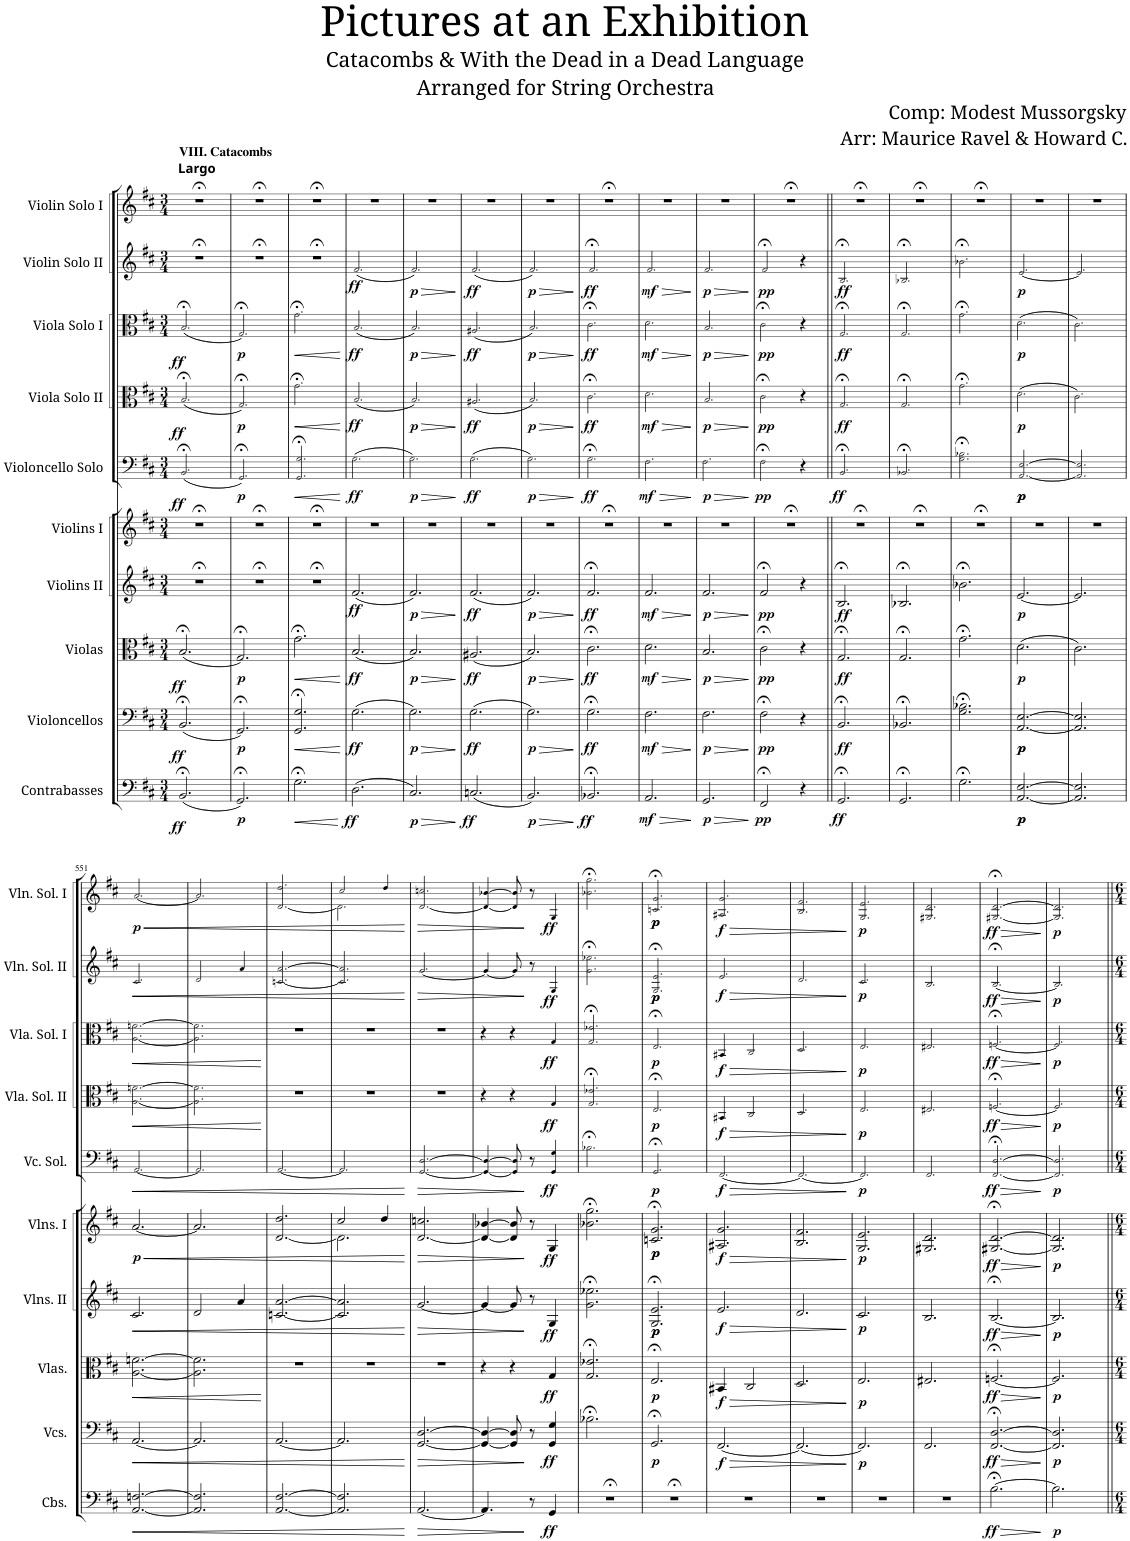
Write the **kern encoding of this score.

**kern	**dynam	**kern	**dynam	**kern	**dynam	**kern	**dynam	**kern	**dynam	**kern	**dynam	**kern	**dynam	**kern	**dynam	**kern	**dynam	**kern	**dynam
*part10	*part10	*part9	*part9	*part8	*part8	*part7	*part7	*part6	*part6	*part5	*part5	*part4	*part4	*part3	*part3	*part2	*part2	*part1	*part1
*staff10	*staff10	*staff9	*staff9	*staff8	*staff8	*staff7	*staff7	*staff6	*staff6	*staff5	*staff5	*staff4	*staff4	*staff3	*staff3	*staff2	*staff2	*staff1	*staff1
*I"Contrabasses	*	*I"Violoncellos	*	*I"Violas	*	*I"Violins II	*	*I"Violins I	*	*I"Violoncello Solo	*	*I"Viola Solo II	*	*I"Viola Solo I	*	*I"Violin Solo II	*	*I"Violin Solo I	*
*I'Cbs.	*	*I'Vcs.	*	*I'Vlas.	*	*I'Vlns. II	*	*I'Vlns. I	*	*I'Vc. Sol.	*	*I'Vla. Sol. II	*	*I'Vla. Sol. I	*	*I'Vln. Sol. II	*	*I'Vln. Sol. I	*
*clefF4	*	*clefF4	*	*clefC3	*	*clefG2	*	*clefG2	*	*clefF4	*	*clefC3	*	*clefC3	*	*clefG2	*	*clefG2	*
*Trd7c12	*	*	*	*	*	*	*	*	*	*	*	*	*	*	*	*	*	*	*
*k[f#c#]	*	*k[f#c#]	*	*k[f#c#]	*	*k[f#c#]	*	*k[f#c#]	*	*k[f#c#]	*	*k[f#c#]	*	*k[f#c#]	*	*k[f#c#]	*	*k[f#c#]	*
*M3/4	*	*M3/4	*	*M3/4	*	*M3/4	*	*M3/4	*	*M3/4	*	*M3/4	*	*M3/4	*	*M3/4	*	*M3/4	*
=535	=535	=535	=535	=535	=535	=535	=535	=535	=535	=535	=535	=535	=535	=535	=535	=535	=535	=535	=535
!	!	!	!	!	!	!	!	!	!	!	!	!	!	!	!	!	!	!LO:TX:a:B:t=VIII. Catacombs	!
!	!	!	!	!	!	!	!	!	!	!	!	!	!	!	!	!	!	!LO:TX:a:t=Largo	!
!	!LO:DY:b	!	!LO:DY:b	!	!LO:DY:b	!	!	!	!	!	!LO:DY:b	!	!LO:DY:b	!	!LO:DY:b	!	!	!	!
(2.BB;</	ff	(2.BB;</	ff	(2.B;</	ff	2.r;<	.	2.r;<	.	(2.BB;</	ff	(2.B;</	ff	(2.B;</	ff	2.r;<	.	2.r;<	.
=536	=536	=536	=536	=536	=536	=536	=536	=536	=536	=536	=536	=536	=536	=536	=536	=536	=536	=536	=536
!	!LO:DY:b	!	!LO:DY:b	!	!LO:DY:b	!	!	!	!	!	!LO:DY:b	!	!LO:DY:b	!	!LO:DY:b	!	!	!	!
2.GG;</)	p	2.GG;</)	p	2.G;</)	p	2.r;<	.	2.r;<	.	2.GG;</)	p	2.G;</)	p	2.G;</)	p	2.r;<	.	2.r;<	.
=537	=537	=537	=537	=537	=537	=537	=537	=537	=537	=537	=537	=537	=537	=537	=537	=537	=537	=537	=537
!	!LO:HP:b	!	!LO:HP:b	!	!LO:HP:b	!	!	!	!	!	!LO:HP:b	!	!LO:HP:b	!	!LO:HP:b	!	!	!	!
2.G;<\	<	2.GG/;< 2.G/;<	<	2.g;<\	<	2.r;<	.	2.r;<	.	2.GG/;< 2.G/;<	<	2.g;<\	<	2.g;<\	<	2.r;<	.	2.r;<	.
.	[	.	[	.	[	.	.	.	.	.	[	.	[	.	[	.	.	.	.
=538	=538	=538	=538	=538	=538	=538	=538	=538	=538	=538	=538	=538	=538	=538	=538	=538	=538	=538	=538
!	!LO:DY:b	!	!LO:DY:b	!	!LO:DY:b	!	!LO:DY:b	!	!	!	!LO:DY:b	!	!LO:DY:b	!	!LO:DY:b	!	!LO:DY:b	!	!
(2.D\	ff	(2.G\	ff	(2.B/	ff	(2.f#/	ff	2.r	.	(2.G\	ff	(2.B/	ff	(2.B/	ff	(2.f#/	ff	2.r	.
=539	=539	=539	=539	=539	=539	=539	=539	=539	=539	=539	=539	=539	=539	=539	=539	=539	=539	=539	=539
!	!LO:HP:b	!	!LO:HP:b	!	!LO:HP:b	!	!LO:HP:b	!	!	!	!LO:HP:b	!	!LO:HP:b	!	!LO:HP:b	!	!LO:HP:b	!	!
!	!LO:DY:n=1:b	!	!LO:DY:n=1:b	!	!LO:DY:n=1:b	!	!LO:DY:n=1:b	!	!	!	!LO:DY:n=1:b	!	!LO:DY:n=1:b	!	!LO:DY:n=1:b	!	!LO:DY:n=1:b	!	!
2.C#/)	> p	2.G\)	> p	2.B/)	> p	2.f#/)	> p	2.r	.	2.G\)	> p	2.B/)	> p	2.B/)	> p	2.f#/)	> p	2.r	.
.	]	.	]	.	]	.	]	.	.	.	]	.	]	.	]	.	]	.	.
=540	=540	=540	=540	=540	=540	=540	=540	=540	=540	=540	=540	=540	=540	=540	=540	=540	=540	=540	=540
!	!LO:DY:b	!	!LO:DY:b	!	!LO:DY:b	!	!LO:DY:b	!	!	!	!LO:DY:b	!	!LO:DY:b	!	!LO:DY:b	!	!LO:DY:b	!	!
(2.Cn/	ff	(2.G\	ff	(2.A#X/	ff	(2.f#/	ff	2.r	.	(2.G\	ff	(2.A#X/	ff	(2.A#X/	ff	(2.f#/	ff	2.r	.
=541	=541	=541	=541	=541	=541	=541	=541	=541	=541	=541	=541	=541	=541	=541	=541	=541	=541	=541	=541
!	!LO:HP:b	!	!LO:HP:b	!	!LO:HP:b	!	!LO:HP:b	!	!	!	!LO:HP:b	!	!LO:HP:b	!	!LO:HP:b	!	!LO:HP:b	!	!
!	!LO:DY:n=1:b	!	!LO:DY:n=1:b	!	!LO:DY:n=1:b	!	!LO:DY:n=1:b	!	!	!	!LO:DY:n=1:b	!	!LO:DY:n=1:b	!	!LO:DY:n=1:b	!	!LO:DY:n=1:b	!	!
2.BB/)	> p	2.G\)	> p	2.B/)	> p	2.f#/)	> p	2.r	.	2.G\)	> p	2.B/)	> p	2.B/)	> p	2.f#/)	> p	2.r	.
.	]	.	]	.	]	.	]	.	.	.	]	.	]	.	]	.	]	.	.
=542	=542	=542	=542	=542	=542	=542	=542	=542	=542	=542	=542	=542	=542	=542	=542	=542	=542	=542	=542
!	!LO:DY:b	!	!LO:DY:b	!	!LO:DY:b	!	!LO:DY:b	!	!	!	!LO:DY:b	!	!LO:DY:b	!	!LO:DY:b	!	!LO:DY:b	!	!
2.BB-X;</	ff	2.G;<\	ff	2.c#;<\	ff	2.f#;</	ff	2.r;<	.	2.G;<\	ff	2.c#;<\	ff	2.c#;<\	ff	2.f#;</	ff	2.r;<	.
=543	=543	=543	=543	=543	=543	=543	=543	=543	=543	=543	=543	=543	=543	=543	=543	=543	=543	=543	=543
!	!LO:HP:b	!	!LO:HP:b	!	!LO:HP:b	!	!LO:HP:b	!	!	!	!LO:HP:b	!	!LO:HP:b	!	!LO:HP:b	!	!LO:HP:b	!	!
!	!LO:DY:n=1:b	!	!LO:DY:n=1:b	!	!LO:DY:n=1:b	!	!LO:DY:n=1:b	!	!	!	!LO:DY:n=1:b	!	!LO:DY:n=1:b	!	!LO:DY:n=1:b	!	!LO:DY:n=1:b	!	!
2.AA/	> mf	2.F#\	> mf	2.d\	> mf	2.f#/	> mf	2.r	.	2.F#\	> mf	2.d\	> mf	2.d\	> mf	2.f#/	> mf	2.r	.
.	]	.	]	.	]	.	]	.	.	.	]	.	]	.	]	.	]	.	.
=544	=544	=544	=544	=544	=544	=544	=544	=544	=544	=544	=544	=544	=544	=544	=544	=544	=544	=544	=544
!	!LO:HP:b	!	!LO:HP:b	!	!LO:HP:b	!	!LO:HP:b	!	!	!	!LO:HP:b	!	!LO:HP:b	!	!LO:HP:b	!	!LO:HP:b	!	!
!	!LO:DY:n=1:b	!	!LO:DY:n=1:b	!	!LO:DY:n=1:b	!	!LO:DY:n=1:b	!	!	!	!LO:DY:n=1:b	!	!LO:DY:n=1:b	!	!LO:DY:n=1:b	!	!LO:DY:n=1:b	!	!
2.GG/	> p	2.F#\	> p	2.B/	> p	2.f#/	> p	2.r	.	2.F#\	> p	2.B/	> p	2.B/	> p	2.f#/	> p	2.r	.
.	]	.	]	.	]	.	]	.	.	.	]	.	]	.	]	.	]	.	.
=545	=545	=545	=545	=545	=545	=545	=545	=545	=545	=545	=545	=545	=545	=545	=545	=545	=545	=545	=545
!	!LO:DY:b	!	!LO:DY:b	!	!LO:DY:b	!	!LO:DY:b	!	!	!	!LO:DY:b	!	!LO:DY:b	!	!LO:DY:b	!	!LO:DY:b	!	!
2FF#;</	pp	2F#;<\	pp	2c#;<\	pp	2f#;</	pp	2.r;<	.	2F#;<\	pp	2c#;<\	pp	2c#;<\	pp	2f#;</	pp	2.r;<	.
4r	.	4r	.	4r	.	4r	.	.	.	4r	.	4r	.	4r	.	4r	.	.	.
=546||	=546||	=546||	=546||	=546||	=546||	=546||	=546||	=546||	=546||	=546||	=546||	=546||	=546||	=546||	=546||	=546||	=546||	=546||	=546||
!	!LO:DY:b	!	!LO:DY:b	!	!LO:DY:b	!	!LO:DY:b	!	!	!	!LO:DY:b	!	!LO:DY:b	!	!LO:DY:b	!	!LO:DY:b	!	!
2.GG;</	ff	2.BB;</	ff	2.G;</	ff	2.B;</	ff	2.r;<	.	2.BB;</	ff	2.G;</	ff	2.G;</	ff	2.B;</	ff	2.r;<	.
=547	=547	=547	=547	=547	=547	=547	=547	=547	=547	=547	=547	=547	=547	=547	=547	=547	=547	=547	=547
2.GG;</	.	2.BB-X;</	.	2.G;</	.	2.B-X;</	.	2.r;<	.	2.BB-X;</	.	2.G;</	.	2.G;</	.	2.B-X;</	.	2.r;<	.
=548	=548	=548	=548	=548	=548	=548	=548	=548	=548	=548	=548	=548	=548	=548	=548	=548	=548	=548	=548
2.G;<\	.	2.G\;< 2.B-X\;<	.	2.g;<\	.	2.b-X;<\	.	2.r;<	.	2.G\;< 2.B-X\;<	.	2.g;<\	.	2.g;<\	.	2.b-X;<\	.	2.r;<	.
=549	=549	=549	=549	=549	=549	=549	=549	=549	=549	=549	=549	=549	=549	=549	=549	=549	=549	=549	=549
!	!LO:DY:b	!	!	!	!	!	!	!	!	!	!	!	!	!	!	!	!	!	!
!	!LO:DY:n=1:b	!	!LO:DY:b	!	!	!	!	!	!	!	!	!	!	!	!	!	!	!	!
!	!	!	!LO:DY:n=1:b	!	!LO:DY:b	!	!LO:DY:b	!	!	!	!LO:DY:b	!	!	!	!	!	!	!	!
!	!	!	!	!	!	!	!	!	!	!	!LO:DY:n=1:b	!	!LO:DY:b	!	!LO:DY:b	!	!LO:DY:b	!	!
[2.AA/ [2.E/	p p	[2.AA/ [2.E/	p p	(2.d\	p	[2.e/	p	2.r	.	2.AA/ 2.E/	p p	(2.d\	p	(2.d\	p	2.e/	p	2.r	.
=550	=550	=550	=550	=550	=550	=550	=550	=550	=550	=550	=550	=550	=550	=550	=550	=550	=550	=550	=550
2.AA/] 2.E/]	.	2.AA/] 2.E/]	.	2.c#\)	.	2.e/]	.	2.r	.	2.AA/ 2.E/	.	2.c#\)	.	2.c#\)	.	2.e/	.	2.r	.
!!LO:LB:g=z
=551	=551	=551	=551	=551	=551	=551	=551	=551	=551	=551	=551	=551	=551	=551	=551	=551	=551	=551	=551
!	!LO:HP:b	!	!LO:HP:b	!	!LO:HP:b	!	!LO:HP:b	!	!LO:HP:b	!	!LO:HP:b	!	!LO:HP:b	!	!LO:HP:b	!	!LO:HP:b	!	!LO:HP:b
!	!	!	!	!	!	!	!	!	!LO:DY:n=1:b	!	!	!	!	!	!	!	!	!	!LO:DY:n=1:b
[2.AA/ [2.Fn/	<	[2.AA/	<	[2.A\ [2.fn\	<	2.c#/	<	[2.a/	< p	2.AA/	<	2.A\ 2.fn\	<	2.A\ 2.fn\	<	2.c#/	<	2.a/	< p
=552	=552	=552	=552	=552	=552	=552	=552	=552	=552	=552	=552	=552	=552	=552	=552	=552	=552	=552	=552
2.AA/] 2.F/]	.	2.AA/]	.	2.A\] 2.f\]	.	2d/	.	2.a/]	.	2.AA/	.	2.A\ 2.f\	.	2.A\ 2.f\	.	2d/	.	2.a/	.
.	.	.	.	.	.	4a/	.	.	.	.	.	.	.	.	.	4a/	.	.	.
.	.	.	.	.	[	.	.	.	.	.	.	.	[	.	[	.	.	.	.
=553	=553	=553	=553	=553	=553	=553	=553	=553	=553	=553	=553	=553	=553	=553	=553	=553	=553	=553	=553
[2.AA/ [2.F#/	.	[2.AA/	.	2.r	.	[2.cn/ [2.a/	.	[<2.d/ 2.dd/	.	2.AA/	.	2.r	.	2.r	.	2.cn/ 2.a/	.	2.d/ 2.dd/	.
=554	=554	=554	=554	=554	=554	=554	=554	=554	=554	=554	=554	=554	=554	=554	=554	=554	=554	=554	=554
*	*	*	*	*	*	*	*	*^	*	*	*	*	*	*	*	*	*	*^	*
2.AA/] 2.F#/]	.	2.AA/]	.	2.r	.	2.c/] 2.a/]	.	2cc#/	2.d\]	.	2.AA/	.	2.r	.	2.r	.	2.c/ 2.a/	.	2cc#/	2.d\	.
.	.	.	.	.	.	.	.	4dd/	.	.	.	.	.	.	.	.	.	.	4dd/	.	.
*	*	*	*	*	*	*	*	*v	*v	*	*	*	*	*	*	*	*	*	*v	*v	*
.	[	.	[	.	.	.	[	.	[	.	[	.	.	.	.	.	[	.	[
=555	=555	=555	=555	=555	=555	=555	=555	=555	=555	=555	=555	=555	=555	=555	=555	=555	=555	=555	=555
!	!LO:HP:b	!	!LO:HP:b	!	!	!	!LO:HP:b	!	!LO:HP:b	!	!LO:HP:b	!	!	!	!	!	!LO:HP:b	!	!LO:HP:b
[2.AA/	>	[2.GG/ [2.D/	>	2.r	.	[2.g/	>	[2.d/ 2.ccn/	>	2.GG/ 2.D/	>	2.r	.	2.r	.	2.g/	>	2.d/ 2.ccn/	>
=556	=556	=556	=556	=556	=556	=556	=556	=556	=556	=556	=556	=556	=556	=556	=556	=556	=556	=556	=556
4.AA/]	.	4GG/_ 4D/_	.	4r	.	4g/_	.	4d/_ [4b-X/	.	4GG/ 4D/	.	4r	.	4r	.	4g/	.	4d/ 4b-X/	.
.	.	8GG/] 8D/]	.	4r	.	8g/]	.	8d/] 8b-/]	.	8GG/ 8D/	.	4r	.	4r	.	8g/	.	8d/ 8b-/	.
8r	]	8r	]	.	.	8r	]	8r	]	8r	]	.	.	.	.	8r	]	8r	]
!	!LO:DY:b	!	!LO:DY:b	!	!LO:DY:b	!	!LO:DY:b	!	!LO:DY:b	!	!LO:DY:b	!	!LO:DY:b	!	!LO:DY:b	!	!LO:DY:b	!	!LO:DY:b
4GG/	ff	4GG/ 4G/	ff	4G/	ff	4G/	ff	4G/	ff	4GG/ 4G/	ff	4G/	ff	4G/	ff	4G/	ff	4G/	ff
=557	=557	=557	=557	=557	=557	=557	=557	=557	=557	=557	=557	=557	=557	=557	=557	=557	=557	=557	=557
2.r;<	.	2.B-X;<\	.	2.G/;< 2.e-X/;<	.	2.g\;< 2.ee-X\;<	.	2.b-X\;< 2.gg\;<	.	2.B-X;<\	.	2.G/;< 2.e-X/;<	.	2.G/;< 2.e-X/;<	.	2.g\;< 2.ee-X\;<	.	2.b-X\;< 2.gg\;<	.
=558	=558	=558	=558	=558	=558	=558	=558	=558	=558	=558	=558	=558	=558	=558	=558	=558	=558	=558	=558
!	!	!	!LO:DY:b	!	!LO:DY:b	!	!LO:DY:b	!	!	!	!	!	!	!	!	!	!	!	!
!	!	!	!	!	!	!	!LO:DY:n=1:b	!	!LO:DY:b	!	!	!	!	!	!	!	!	!	!
!	!	!	!	!	!	!	!	!	!LO:DY:n=1:b	!	!LO:DY:b	!	!LO:DY:b	!	!LO:DY:b	!	!LO:DY:b	!	!
!	!	!	!	!	!	!	!	!	!	!	!	!	!	!	!	!	!LO:DY:n=1:b	!	!LO:DY:b
!	!	!	!	!	!	!	!	!	!	!	!	!	!	!	!	!	!	!	!LO:DY:n=1:b
2.r;<	.	2.GG;</	p	2.E;</	p	2.G/;< 2.e/;<	p p	2.cn/;< 2.g/;<	p p	2.GG;</	p	2.E;</	p	2.E;</	p	2.G/;< 2.e/;<	p p	2.cn/;< 2.g/;<	p p
=559	=559	=559	=559	=559	=559	=559	=559	=559	=559	=559	=559	=559	=559	=559	=559	=559	=559	=559	=559
!	!	!	!LO:HP:b	!	!LO:HP:b	!	!LO:HP:b	!	!LO:HP:b	!	!LO:HP:b	!	!LO:HP:b	!	!LO:HP:b	!	!LO:HP:b	!	!LO:HP:b
!	!	!	!LO:DY:n=1:b	!	!LO:DY:n=1:b	!	!LO:DY:n=1:b	!	!LO:DY:n=1:b	!	!LO:DY:n=1:b	!	!LO:DY:n=1:b	!	!LO:DY:n=1:b	!	!LO:DY:n=1:b	!	!LO:DY:n=1:b
2.r	.	[2.FF#/	> f	4BB#X/	> f	2.e/	> f	2.A#X/ 2.g/	> f	2.FF#/	> f	4BB#X/	> f	4BB#X/	> f	2.e/	> f	2.A#X/ 2.g/	> f
.	.	.	.	2C#/	.	.	.	.	.	.	.	2C#/	.	2C#/	.	.	.	.	.
=560	=560	=560	=560	=560	=560	=560	=560	=560	=560	=560	=560	=560	=560	=560	=560	=560	=560	=560	=560
2.r	.	2.FF#/_	.	2.D/	.	2.d/	.	2.B/ 2.f#/	.	2.FF#/	.	2.D/	.	2.D/	.	2.d/	.	2.B/ 2.f#/	.
.	.	.	]	.	]	.	]	.	]	.	]	.	]	.	]	.	]	.	]
=561	=561	=561	=561	=561	=561	=561	=561	=561	=561	=561	=561	=561	=561	=561	=561	=561	=561	=561	=561
!	!	!	!LO:DY:b	!	!LO:DY:b	!	!LO:DY:b	!	!LO:DY:b	!	!LO:DY:b	!	!LO:DY:b	!	!LO:DY:b	!	!LO:DY:b	!	!LO:DY:b
2.r	.	2.FF#/]	p	2.E/	p	2.c#/	p	2.G/ 2.e/	p	2.FF#/	p	2.E/	p	2.E/	p	2.c#/	p	2.G/ 2.e/	p
=562	=562	=562	=562	=562	=562	=562	=562	=562	=562	=562	=562	=562	=562	=562	=562	=562	=562	=562	=562
2.r	.	2.FF#/	.	2.E#X/	.	2.B/	.	2.G#X/ 2.d/	.	2.FF#/	.	2.E#X/	.	2.E#X/	.	2.B/	.	2.G#X/ 2.d/	.
=563	=563	=563	=563	=563	=563	=563	=563	=563	=563	=563	=563	=563	=563	=563	=563	=563	=563	=563	=563
!	!LO:HP:b	!	!LO:HP:b	!	!LO:HP:b	!	!LO:HP:b	!	!LO:HP:b	!	!LO:HP:b	!	!LO:HP:b	!	!LO:HP:b	!	!LO:HP:b	!	!LO:HP:b
!	!LO:DY:n=1:b	!	!LO:DY:n=1:b	!	!LO:DY:n=1:b	!	!LO:DY:n=1:b	!	!LO:DY:n=1:b	!	!LO:DY:n=1:b	!	!LO:DY:n=1:b	!	!LO:DY:n=1:b	!	!LO:DY:n=1:b	!	!LO:DY:n=1:b
[2.B;<\	> ff	[2.FF#/;< [2.D/;<	> ff	[2.Fn;</	> ff	[2.B;</	> ff	[2.G#X/;< [2.d/;<	> ff	2.FF#/;< 2.D/;<	> ff	2.Fn;</	> ff	2.Fn;</	> ff	2.B;</	> ff	2.G#X/;< 2.d/;<	> ff
.	]	.	]	.	]	.	]	.	]	.	]	.	]	.	]	.	]	.	]
=564	=564	=564	=564	=564	=564	=564	=564	=564	=564	=564	=564	=564	=564	=564	=564	=564	=564	=564	=564
!	!LO:DY:b	!	!LO:DY:b	!	!LO:DY:b	!	!LO:DY:b	!	!LO:DY:b	!	!LO:DY:b	!	!LO:DY:b	!	!LO:DY:b	!	!LO:DY:b	!	!LO:DY:b
2.B\]	p	2.FF#/] 2.D/]	p	2.F/]	p	2.B/]	p	2.G#/] 2.d/]	p	2.FF#/ 2.D/	p	2.F/	p	2.F/	p	2.B/	p	2.G#/ 2.d/	p
=||	=||	=||	=||	=||	=||	=||	=||	=||	=||	=||	=||	=||	=||	=||	=||	=||	=||	=||	=||
*-	*-	*-	*-	*-	*-	*-	*-	*-	*-	*-	*-	*-	*-	*-	*-	*-	*-	*-	*-
